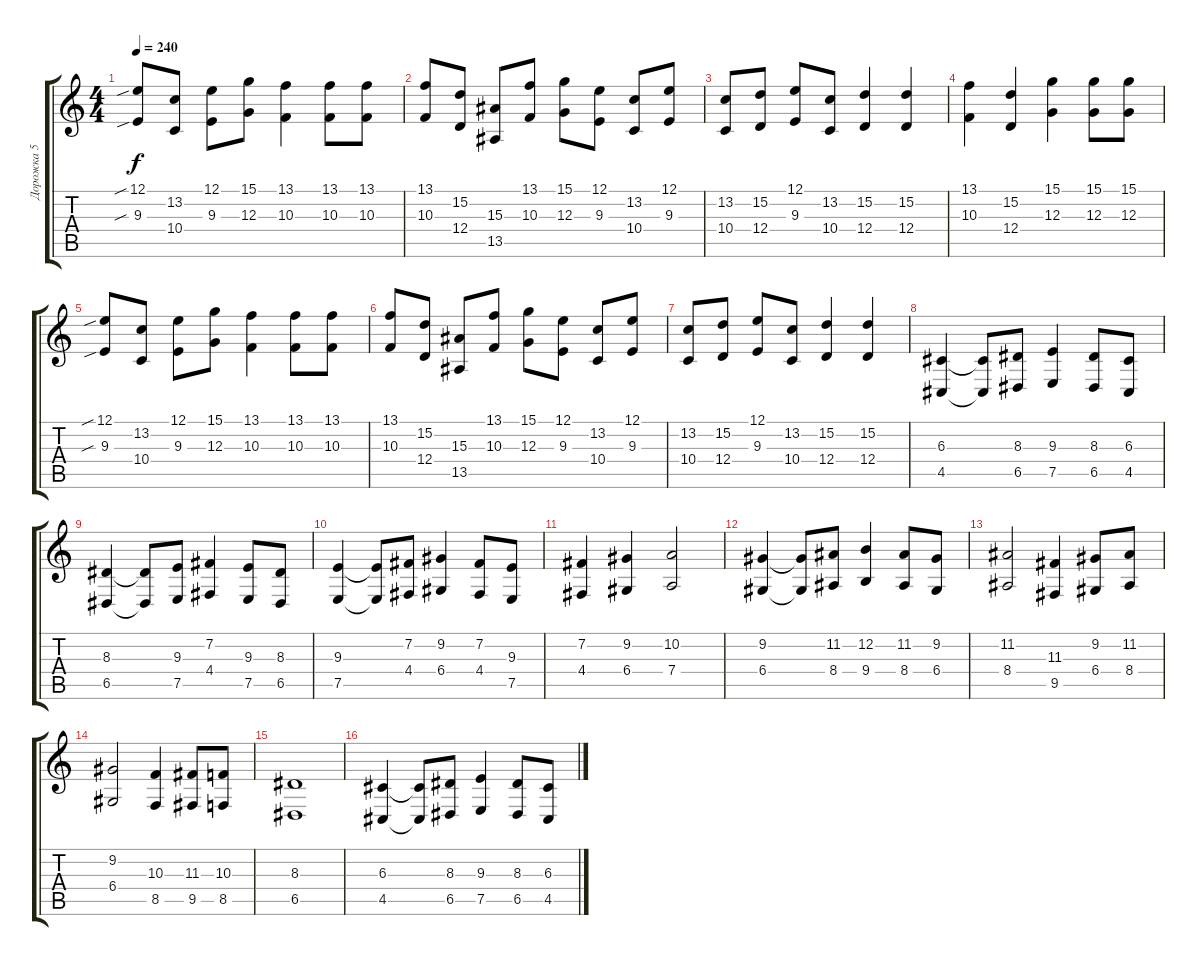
\track ("Дорожка 5" "Дорожка 5") {instrument tremolostrings}
\staff {score tabs}
\tuning (E4 B3 G3 D3 A2 E2) {hide}
\ts (4 4)
\tempo 240
\clef g2
\ks c
(12.1{sib} 9.3{sib}).8{dy f} (13.2 10.4).8 (12.1 9.3).8 (15.1 12.3).8 (13.1 10.3).4 (13.1 10.3).8 (13.1 10.3).8 |
(13.1 10.3).8 (15.2 12.4).8 (15.3 13.5).8 (13.1 10.3).8 (15.1 12.3).8 (12.1 9.3).8 (13.2 10.4).8 (12.1 9.3).8 |
(13.2 10.4).8 (15.2 12.4).8 (12.1 9.3).8 (13.2 10.4).8 (15.2 12.4).4 (15.2 12.4).4 |
(13.1 10.3).4{instrument accordion} (15.2 12.4).4 (15.1 12.3).4 (15.1 12.3).8 (15.1 12.3).8 |
(12.1{sib} 9.3{sib}).8 (13.2 10.4).8 (12.1 9.3).8 (15.1 12.3).8 (13.1 10.3).4 (13.1 10.3).8 (13.1 10.3).8 |
(13.1 10.3).8 (15.2 12.4).8 (15.3 13.5).8 (13.1 10.3).8 (15.1 12.3).8 (12.1 9.3).8 (13.2 10.4).8 (12.1 9.3).8 |
(13.2 10.4).8 (15.2 12.4).8 (12.1 9.3).8 (13.2 10.4).8 (15.2 12.4).4 (15.2 12.4).4 |
(6.3 4.5).4 (6.3{t} 4.5{t}).8 (8.3 6.5).8 (9.3 7.5).4 (8.3 6.5).8 (6.3 4.5).8 |
(8.3 6.5).4 (8.3{t} 6.5{t}).8 (9.3 7.5).8 (7.2 4.4).4 (9.3 7.5).8 (8.3 6.5).8 |
(9.3 7.5).4 (9.3{t} 7.5{t}).8 (7.2 4.4).8 (9.2 6.4).4 (7.2 4.4).8 (9.3 7.5).8 |
(7.2 4.4).4 (9.2 6.4).4 (10.2 7.4).2 |
(9.2 6.4).4 (9.2{t} 6.4{t}).8 (11.2 8.4).8 (12.2 9.4).4 (11.2 8.4).8 (9.2 6.4).8 |
(11.2 8.4).2 (11.3 9.5).4 (9.2 6.4).8 (11.2 8.4).8 |
(9.2 6.4).2 (10.3 8.5).4 (11.3 9.5).8 (10.3 8.5).8 |
(8.3 6.5).1 |
(6.3 4.5).4 (6.3{t} 4.5{t}).8 (8.3 6.5).8 (9.3 7.5).4 (8.3 6.5).8 (6.3 4.5).8
